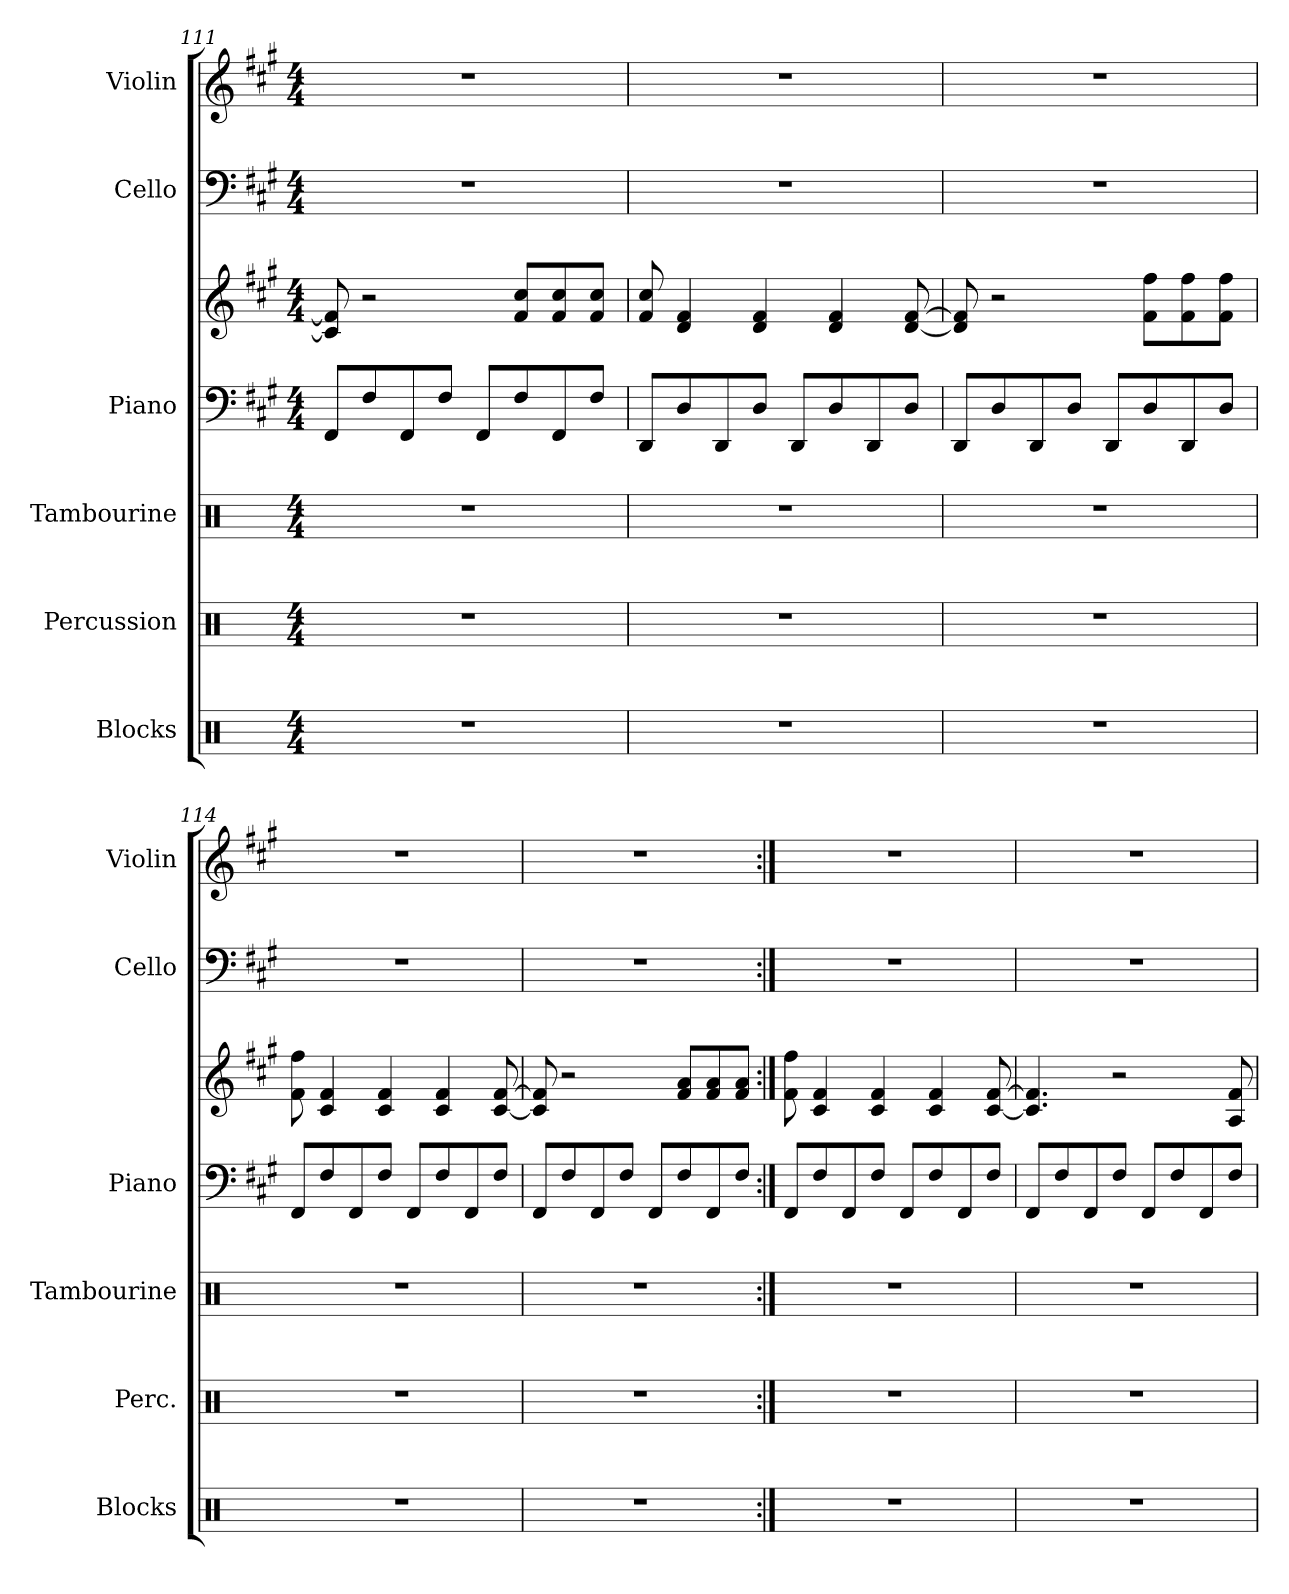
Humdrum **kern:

**kern	**kern	**kern	**kern	**kern	**kern	**kern
*part6	*part5	*part4	*part3	*part3	*part2	*part1
*staff7	*staff6	*staff5	*staff4	*staff3	*staff2	*staff1
*I"Blocks	*I"Percussion	*I"Tambourine	*I"Piano	*	*I"Cello	*I"Violin
*I'Blocks	*I'Perc.	*I'Tambourine	*I'Piano	*	*I'Cello	*I'Violin
*clefX	*clefX	*clefX	*clefF4	*clefG2	*clefF4	*clefG2
*k[]	*k[]	*k[]	*k[f#c#g#]	*k[f#c#g#]	*k[f#c#g#]	*k[f#c#g#]
*M4/4	*M4/4	*M4/4	*M4/4	*M4/4	*M4/4	*M4/4
=111	=111	=111	=111	=111	=111	=111
1r	1r	1r	8FF#/L	8c#/] 8f#/]	1r	1r
.	.	.	8F#/	2r	.	.
.	.	.	8FF#/	.	.	.
.	.	.	8F#/J	.	.	.
.	.	.	8FF#/L	.	.	.
.	.	.	8F#/	8f#/ 8cc#/L	.	.
.	.	.	8FF#/	8f#/ 8cc#/	.	.
.	.	.	8F#/J	8f#/ 8cc#/J	.	.
=112	=112	=112	=112	=112	=112	=112
1r	1r	1r	8DD/L	8f#/ 8cc#/	1r	1r
.	.	.	8D/	4d/ 4f#/	.	.
.	.	.	8DD/	.	.	.
.	.	.	8D/J	4d/ 4f#/	.	.
.	.	.	8DD/L	.	.	.
.	.	.	8D/	4d/ 4f#/	.	.
.	.	.	8DD/	.	.	.
.	.	.	8D/J	[8d/ [8f#/	.	.
=113	=113	=113	=113	=113	=113	=113
1r	1r	1r	8DD/L	8d/] 8f#/]	1r	1r
.	.	.	8D/	2r	.	.
.	.	.	8DD/	.	.	.
.	.	.	8D/J	.	.	.
.	.	.	8DD/L	.	.	.
.	.	.	8D/	8f#\ 8ff#\L	.	.
.	.	.	8DD/	8f#\ 8ff#\	.	.
.	.	.	8D/J	8f#\ 8ff#\J	.	.
!!LO:LB:g=z
=114	=114	=114	=114	=114	=114	=114
1r	1r	1r	8FF#/L	8f#\ 8ff#\	1r	1r
.	.	.	8F#/	4c#/ 4f#/	.	.
.	.	.	8FF#/	.	.	.
.	.	.	8F#/J	4c#/ 4f#/	.	.
.	.	.	8FF#/L	.	.	.
.	.	.	8F#/	4c#/ 4f#/	.	.
.	.	.	8FF#/	.	.	.
.	.	.	8F#/J	[8c#/ [8f#/	.	.
=115	=115	=115	=115	=115	=115	=115
1r	1r	1r	8FF#/L	8c#/] 8f#/]	1r	1r
.	.	.	8F#/	2r	.	.
.	.	.	8FF#/	.	.	.
.	.	.	8F#/J	.	.	.
.	.	.	8FF#/L	.	.	.
.	.	.	8F#/	8f#/ 8a/L	.	.
.	.	.	8FF#/	8f#/ 8a/	.	.
.	.	.	8F#/J	8f#/ 8a/J	.	.
=116:|!	=116:|!	=116:|!	=116:|!	=116:|!	=116:|!	=116:|!
1r	1r	1r	8FF#/L	8f#\ 8ff#\	1r	1r
.	.	.	8F#/	4c#/ 4f#/	.	.
.	.	.	8FF#/	.	.	.
.	.	.	8F#/J	4c#/ 4f#/	.	.
.	.	.	8FF#/L	.	.	.
.	.	.	8F#/	4c#/ 4f#/	.	.
.	.	.	8FF#/	.	.	.
.	.	.	8F#/J	[8c#/ [8f#/	.	.
=117	=117	=117	=117	=117	=117	=117
1r	1r	1r	8FF#/L	4.c#/] 4.f#/]	1r	1r
.	.	.	8F#/	.	.	.
.	.	.	8FF#/	.	.	.
.	.	.	8F#/J	2r	.	.
.	.	.	8FF#/L	.	.	.
.	.	.	8F#/	.	.	.
.	.	.	8FF#/	.	.	.
.	.	.	8F#/J	8A/ 8f#/	.	.
=	=	=	=	=	=	=
*-	*-	*-	*-	*-	*-	*-
